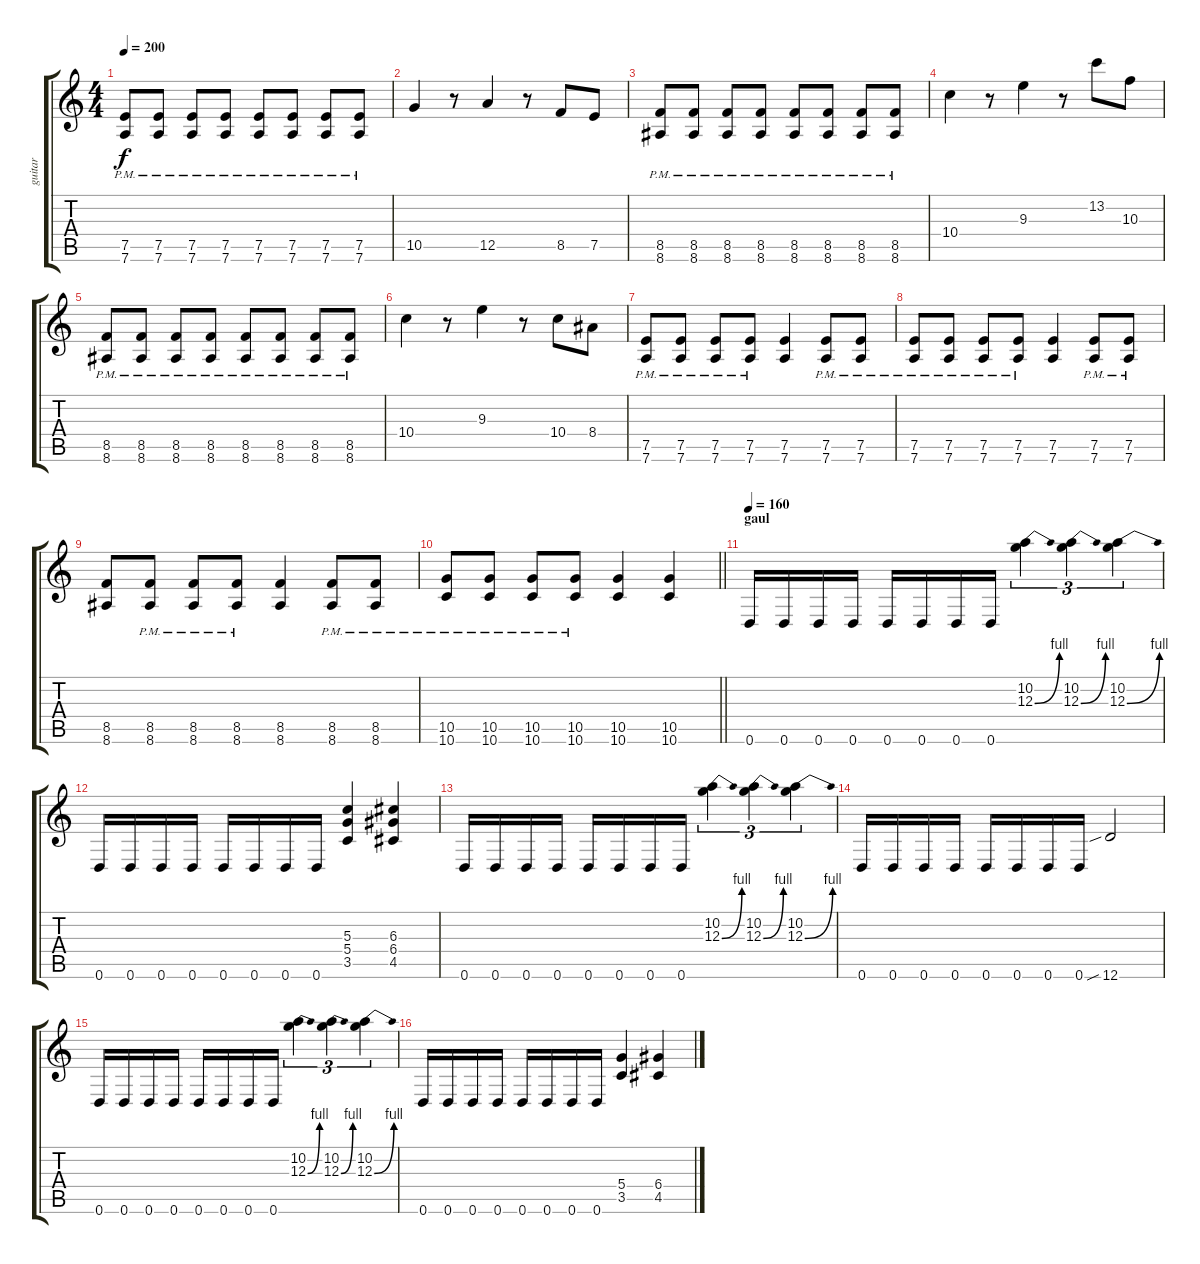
\track ("guitar" "guitar") {instrument distortionguitar}
\staff {score tabs}
\tuning (E4 B3 G3 D3 A2 D2) {hide}
\ts (4 4)
\tempo 200
\clef g2
\ks c
(7.5 7.6{pm}).8{dy f} (7.5 7.6{pm}).8 (7.5 7.6{pm}).8 (7.5 7.6{pm}).8 (7.5 7.6{pm}).8 (7.5 7.6{pm}).8 (7.5 7.6{pm}).8 (7.5 7.6{pm}).8 |
10.5.4 r.8 12.5.4 r.8 8.5.8 7.5.8 |
(8.5{pm} 8.6{pm}).8 (8.5{pm} 8.6{pm}).8 (8.5{pm} 8.6{pm}).8 (8.5{pm} 8.6{pm}).8 (8.5{pm} 8.6{pm}).8 (8.5{pm} 8.6{pm}).8 (8.5{pm} 8.6{pm}).8 (8.5{pm} 8.6{pm}).8 |
10.4.4 r.8 9.3.4 r.8 13.2.8 10.3.8 |
(8.5{pm} 8.6{pm}).8 (8.5{pm} 8.6{pm}).8 (8.5{pm} 8.6{pm}).8 (8.5{pm} 8.6{pm}).8 (8.5{pm} 8.6{pm}).8 (8.5{pm} 8.6{pm}).8 (8.5{pm} 8.6{pm}).8 (8.5{pm} 8.6{pm}).8 |
10.4.4 r.8 9.3.4 r.8 10.4.8 8.4.8 |
(7.5 7.6{pm}).8 (7.5 7.6{pm}).8 (7.5 7.6{pm}).8 (7.5 7.6{pm}).8 (7.5 7.6).4 (7.5 7.6{pm}).8 (7.5 7.6{pm}).8 |
(7.5 7.6{pm}).8 (7.5 7.6{pm}).8 (7.5 7.6{pm}).8 (7.5 7.6{pm}).8 (7.5 7.6).4 (7.5 7.6{pm}).8 (7.5 7.6{pm}).8 |
(8.5 8.6).8 (8.5 8.6{pm}).8 (8.5 8.6{pm}).8 (8.5 8.6{pm}).8 (8.5 8.6).4 (8.5 8.6{pm}).8 (8.5 8.6{pm}).8 |
\barLineRight lightlight
(10.5 10.6{pm}).8 (10.5 10.6{pm}).8 (10.5 10.6{pm}).8 (10.5 10.6{pm}).8 (10.5 10.6).4 (10.5 10.6).4 |
\section ("" "gaul")
\tempo 160
0.6.16 0.6.16 0.6.16 0.6.16 0.6.16 0.6.16 0.6.16 0.6.16 (10.2 12.3{be (bend 0 0 60 4)}).4{tu (3 2)} (10.2 12.3{be (bend 0 0 60 4)}).4{tu (3 2)} (10.2 12.3{be (bend 0 0 60 4)}).4{tu (3 2)} |
0.6.16 0.6.16 0.6.16 0.6.16 0.6.16 0.6.16 0.6.16 0.6.16 (5.3 5.4 3.5).4 (6.3 6.4 4.5).4 |
0.6.16 0.6.16 0.6.16 0.6.16 0.6.16 0.6.16 0.6.16 0.6.16 (10.2 12.3{be (bend 0 0 60 4)}).4{tu (3 2)} (10.2 12.3{be (bend 0 0 60 4)}).4{tu (3 2)} (10.2 12.3{be (bend 0 0 60 4)}).4{tu (3 2)} |
0.6.16 0.6.16 0.6.16 0.6.16 0.6.16 0.6.16 0.6.16 0.6.16 12.6{sib}.2 |
0.6.16 0.6.16 0.6.16 0.6.16 0.6.16 0.6.16 0.6.16 0.6.16 (10.2 12.3{be (bend 0 0 60 4)}).4{tu (3 2)} (10.2 12.3{be (bend 0 0 60 4)}).4{tu (3 2)} (10.2 12.3{be (bend 0 0 60 4)}).4{tu (3 2)} |
0.6.16 0.6.16 0.6.16 0.6.16 0.6.16 0.6.16 0.6.16 0.6.16 (5.4 3.5).4 (6.4 4.5).4
